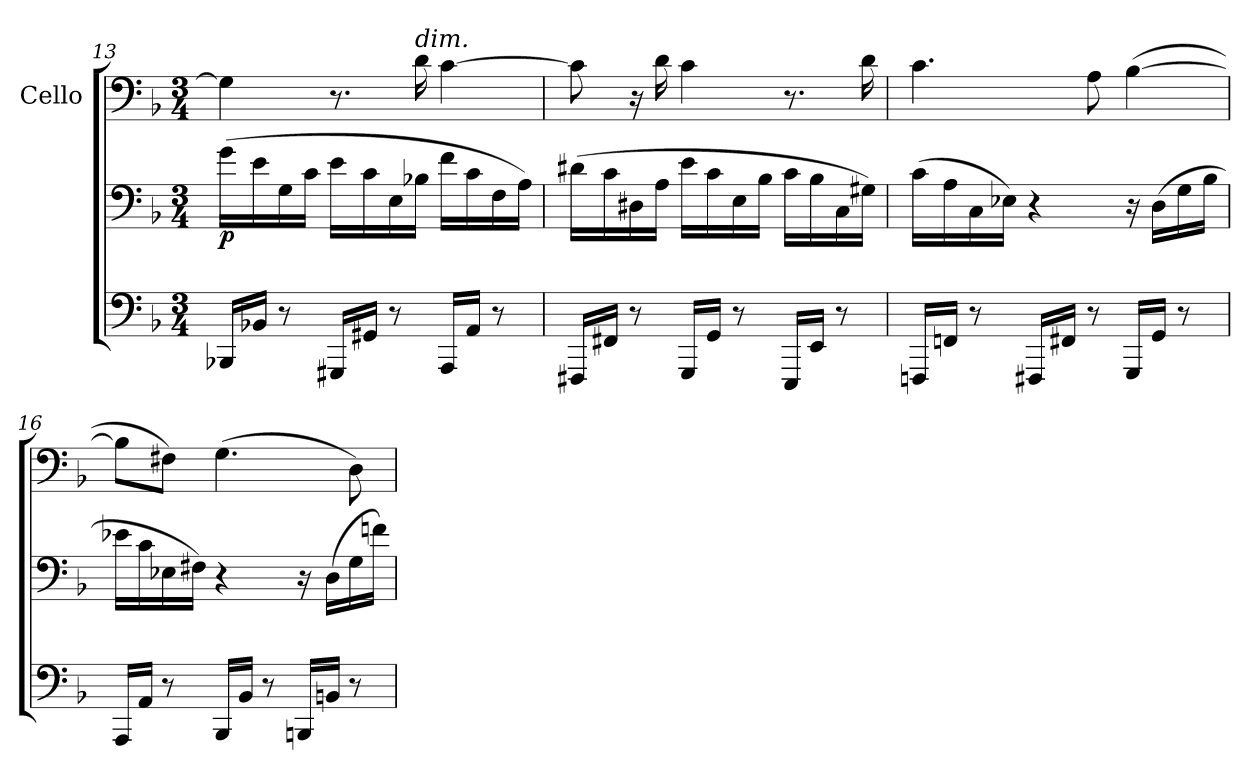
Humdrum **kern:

**kern	**kern	**dynam	**kern
*part2	*part2	*part2	*part1
*staff3	*staff2	*staff2/3	*staff1
*	*	*	*I"Cello
*clefF4	*clefF4	*	*clefF4
*k[b-]	*k[b-]	*	*k[b-]
*F:	*F:	*	*F:
*M3/4	*M3/4	*	*M3/4
=13	=13	=13	=13
!	!	!LO:DY:b	!
16BBB-X/LL	(>16g\LL	p	4G\]
16BB-X/JJ	16e\	.	.
8r	16G\	.	.
.	16c\JJ	.	.
16GGG#X/LL	16e\LL	.	8.r
16GG#X/JJ	16c\	.	.
8r	16E\	.	.
!	!	!	!LO:TX:a:i:t=dim.
.	16B-X\JJ	.	16d\
16AAA/LL	16f\LL	.	[4c\
16AA/JJ	16c\	.	.
8r	16F\	.	.
.	16A\JJ)	.	.
=14	=14	=14	=14
16FFF#X/LL	(>16d#X\LL	.	8c\]
16FF#X/JJ	16c\	.	.
8r	16D#X\	.	16r
.	16A\JJ	.	16d\
16GGG/LL	16e\LL	.	4c\
16GG/JJ	16c\	.	.
8r	16E\	.	.
.	16B-\JJ	.	.
16EEE/LL	16c\LL	.	8.r
16EE/JJ	16B-\	.	.
8r	16C\	.	.
.	16G#X\JJ)	.	16d\
=15	=15	=15	=15
16FFFn/LL	(>16c\LL	.	4.c\
16FFn/JJ	16A\	.	.
8r	16C\	.	.
.	16E-X\JJ)	.	.
16FFF#X/LL	4r	.	.
16FF#X/JJ	.	.	.
8r	.	.	8A\
16GGG/LL	16r	.	(>[4B-\
16GG/JJ	(>16D\LL	.	.
8r	16G\	.	.
.	16B-\JJ	.	.
!!LO:PB:g=z
=16	=16	=16	=16
16AAA/LL	16e-X\LL	.	8B-\L]
16AA/JJ	16c\	.	.
8r	16E-X\	.	8F#X\J)
.	16F#X\JJ)	.	.
16BBB-/LL	4r	.	(>4.G\
16BB-/JJ	.	.	.
8r	.	.	.
16BBBn/LL	16r	.	.
16BBn/JJ	(>16D\LL	.	.
8r	16G\	.	8D\)
.	16fn\JJ)	.	.
=	=	=	=
*-	*-	*-	*-
